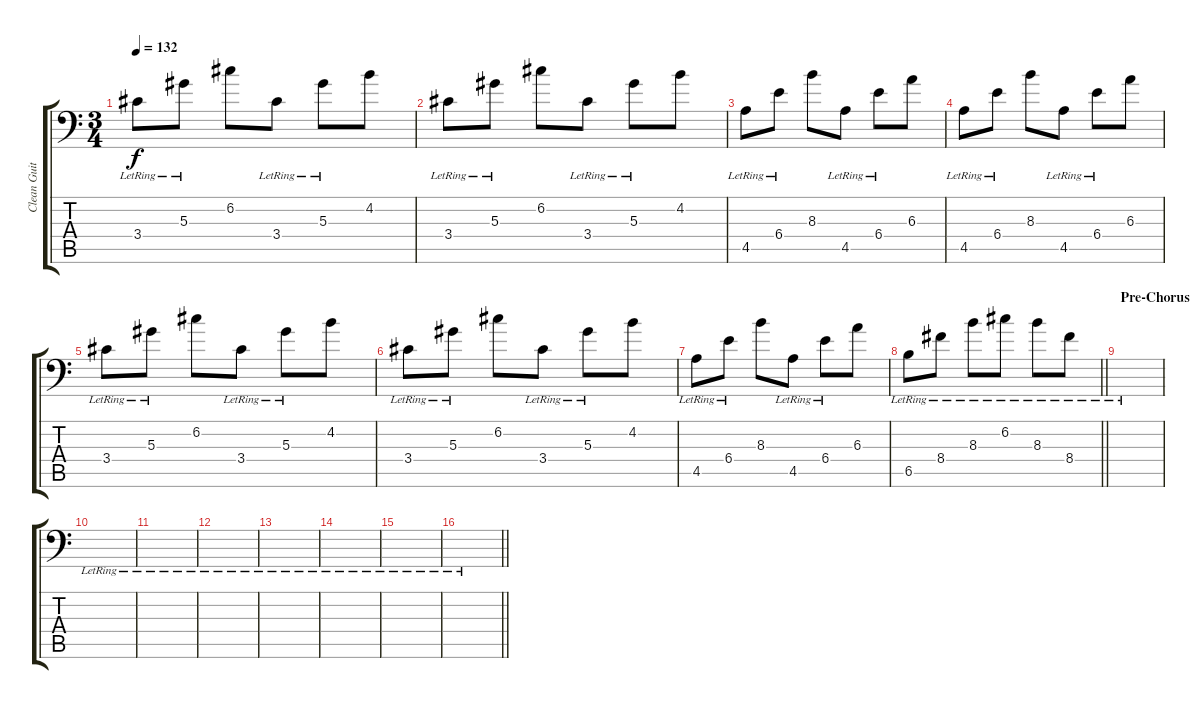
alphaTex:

\track ("Clean Guitar 2" "Clean Guit") {instrument electricguitarclean}
\staff {score tabs}
\tuning (C4 G3 Eb3 Bb2 F2 Bb1) {hide}
\ts (3 4)
\tempo 132
\clef f4
\ks c
3.4{lr}.8{dy f} 5.3{lr}.8 6.2.8 3.4{lr}.8 5.3{lr}.8 4.2.8 |
3.4{lr}.8 5.3{lr}.8 6.2.8 3.4{lr}.8 5.3{lr}.8 4.2.8 |
4.5{lr}.8 6.4{lr}.8 8.3.8 4.5{lr}.8 6.4{lr}.8 6.3.8 |
4.5{lr}.8 6.4{lr}.8 8.3.8 4.5{lr}.8 6.4{lr}.8 6.3.8 |
3.4{lr}.8 5.3{lr}.8 6.2.8 3.4{lr}.8 5.3{lr}.8 4.2.8 |
3.4{lr}.8 5.3{lr}.8 6.2.8 3.4{lr}.8 5.3{lr}.8 4.2.8 |
4.5{lr}.8 6.4{lr}.8 8.3.8 4.5{lr}.8 6.4{lr}.8 6.3.8 |
\barLineRight lightlight
6.5{lr}.8 8.4{lr}.8 8.3{lr}.8 6.2{lr}.8 8.3{lr}.8 8.4{lr}.8 |
\section ("" "Pre-Chorus")
|
|
|
|
|
|
|
\barLineRight lightlight
